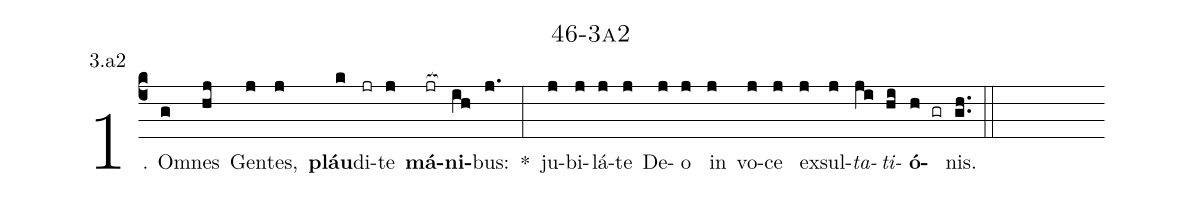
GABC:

name: 46-3a2;
annotation: 3.a2;
%%
(c4)1. Om(g)nes(hj) Gen(j)tes,(j) <b>pláu</b>(k)di(jr)te(j) <b>má</b>(jr[ocb:1{])<b>ni</b>(ih[ocb:0}])bus:(j.) *(:) ju(j)bi(j)lá(j)te(j) De(j)o(j) in(j) vo(j)ce(j) ex(j)sul(j)<i>ta</i>(ji)<i>ti</i>(hi)<b>ó</b>(h gr)nis.(gh..) (::)
